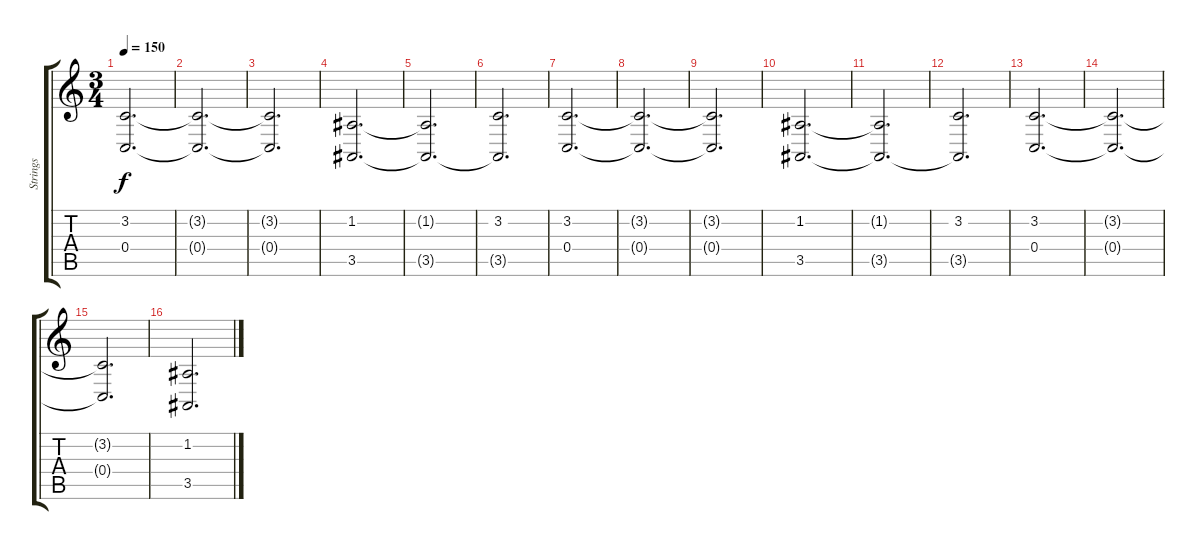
\track ("Strings" "Strings") {instrument stringensemble2}
\staff {score tabs}
\tuning (D4 A3 F3 C3 G2 C2) {hide}
\ts (3 4)
\tempo 150
\clef g2
\ks c
(3.2 0.4).2{d dy f volume 12 instrument stringensemble2} |
(3.2{t} 0.4{t}).2{d} |
(3.2{t} 0.4{t}).2{d} |
(1.2 3.5).2{d} |
(1.2{t} 3.5{t}).2{d} |
(3.2 3.5{t}).2{d} |
(3.2 0.4).2{d volume 12 instrument stringensemble2} |
(3.2{t} 0.4{t}).2{d} |
(3.2{t} 0.4{t}).2{d} |
(1.2 3.5).2{d} |
(1.2{t} 3.5{t}).2{d} |
(3.2 3.5{t}).2{d} |
(3.2 0.4).2{d volume 12 instrument stringensemble2} |
(3.2{t} 0.4{t}).2{d} |
(3.2{t} 0.4{t}).2{d} |
(1.2 3.5).2{d}
